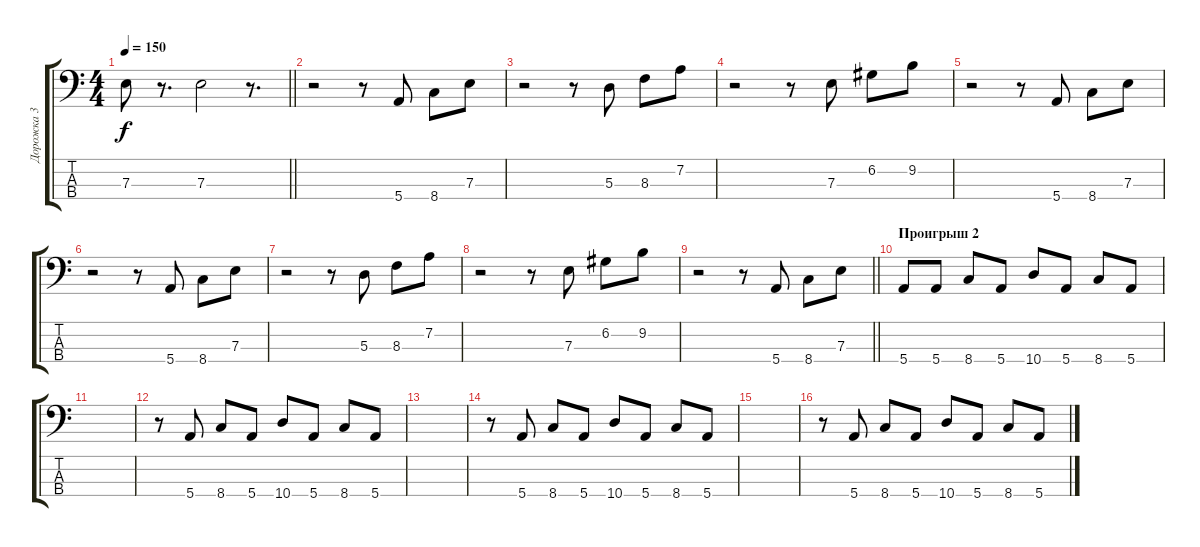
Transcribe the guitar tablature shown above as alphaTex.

\track ("Дорожка 3" "Дорожка 3") {instrument electricbassfinger}
\staff {score tabs}
\tuning (G2 D2 A1 E1) {hide}
\ts (4 4)
\tempo 150
\clef f4
\barLineRight lightlight
\ks c
7.3.8{dy f} r.8{d} 7.3.2 r.8{d} |
r.2 r.8 5.4.8 8.4.8 7.3.8 |
r.2 r.8 5.3.8 8.3.8 7.2.8 |
r.2 r.8 7.3.8 6.2.8 9.2.8 |
r.2 r.8 5.4.8 8.4.8 7.3.8 |
r.2 r.8 5.4.8 8.4.8 7.3.8 |
r.2 r.8 5.3.8 8.3.8 7.2.8 |
r.2 r.8 7.3.8 6.2.8 9.2.8 |
\barLineRight lightlight
r.2 r.8 5.4.8 8.4.8 7.3.8 |
\section ("" "Проигрыш 2")
5.4.8 5.4.8 8.4.8 5.4.8 10.4.8 5.4.8 8.4.8 5.4.8 |
|
r.8 5.4.8 8.4.8 5.4.8 10.4.8 5.4.8 8.4.8 5.4.8 |
|
r.8 5.4.8 8.4.8 5.4.8 10.4.8 5.4.8 8.4.8 5.4.8 |
|
r.8 5.4.8 8.4.8 5.4.8 10.4.8 5.4.8 8.4.8 5.4.8
